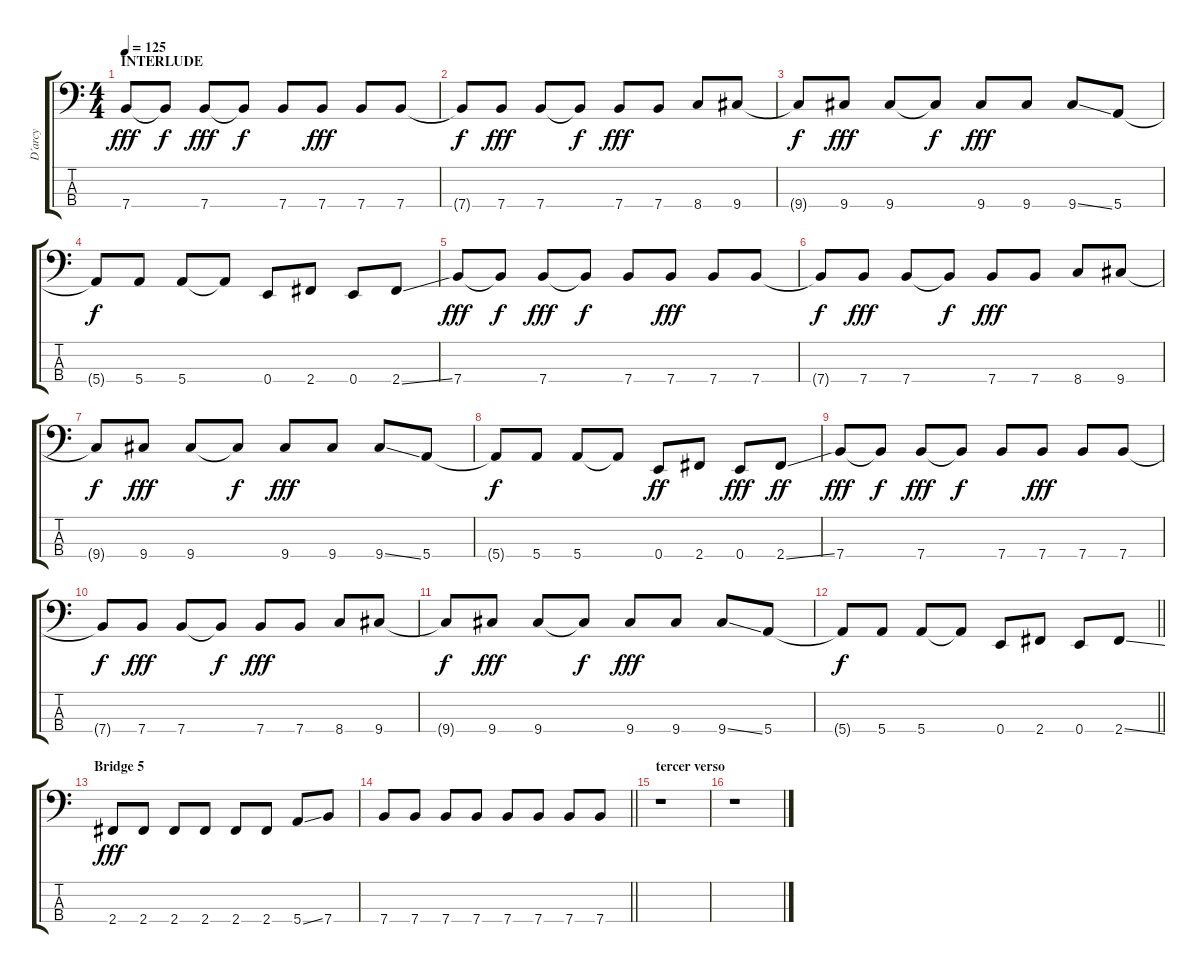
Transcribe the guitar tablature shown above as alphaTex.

\track ("D´arcy" "D´arcy") {instrument electricbassfinger}
\staff {score tabs}
\tuning (G2 D2 A1 E1) {hide}
\ts (4 4)
\section ("" "INTERLUDE")
\tempo 125
\clef f4
\ks c
7.4.8{dy fff} 7.4{t}.8{dy f} 7.4.8{dy fff} 7.4{t}.8{dy f} 7.4.8 7.4.8{dy fff} 7.4.8 7.4.8 |
7.4{t}.8{dy f} 7.4.8{dy fff} 7.4.8 7.4{t}.8{dy f} 7.4.8{dy fff} 7.4.8 8.4.8 9.4.8 |
9.4{t}.8{dy f} 9.4.8{dy fff} 9.4.8 9.4{t}.8{dy f} 9.4.8{dy fff} 9.4.8 9.4{ss}.8 5.4.8 |
5.4{t}.8{dy f} 5.4.8 5.4.8 5.4{t}.8 0.4.8 2.4.8 0.4.8 2.4{ss}.8 |
7.4.8{dy fff} 7.4{t}.8{dy f} 7.4.8{dy fff} 7.4{t}.8{dy f} 7.4.8 7.4.8{dy fff} 7.4.8 7.4.8 |
7.4{t}.8{dy f} 7.4.8{dy fff} 7.4.8 7.4{t}.8{dy f} 7.4.8{dy fff} 7.4.8 8.4.8 9.4.8 |
9.4{t}.8{dy f} 9.4.8{dy fff} 9.4.8 9.4{t}.8{dy f} 9.4.8{dy fff} 9.4.8 9.4{ss}.8 5.4.8 |
5.4{t}.8{dy f} 5.4.8 5.4.8 5.4{t}.8 0.4.8{dy ff} 2.4.8 0.4.8{dy fff} 2.4{ss}.8{dy ff} |
7.4.8{dy fff} 7.4{t}.8{dy f} 7.4.8{dy fff} 7.4{t}.8{dy f} 7.4.8 7.4.8{dy fff} 7.4.8 7.4.8 |
7.4{t}.8{dy f} 7.4.8{dy fff} 7.4.8 7.4{t}.8{dy f} 7.4.8{dy fff} 7.4.8 8.4.8 9.4.8 |
9.4{t}.8{dy f} 9.4.8{dy fff} 9.4.8 9.4{t}.8{dy f} 9.4.8{dy fff} 9.4.8 9.4{ss}.8 5.4.8 |
\barLineRight lightlight
5.4{t}.8{dy f} 5.4.8 5.4.8 5.4{t}.8 0.4.8 2.4.8 0.4.8 2.4{ss}.8 |
\section ("" "Bridge 5")
2.4.8{dy fff} 2.4.8 2.4.8 2.4.8 2.4.8 2.4.8 5.4{ss}.8 7.4.8 |
\barLineRight lightlight
7.4.8 7.4.8 7.4.8 7.4.8 7.4.8 7.4.8 7.4.8 7.4.8 |
\section ("" "tercer verso")
r.1 |
r.1
